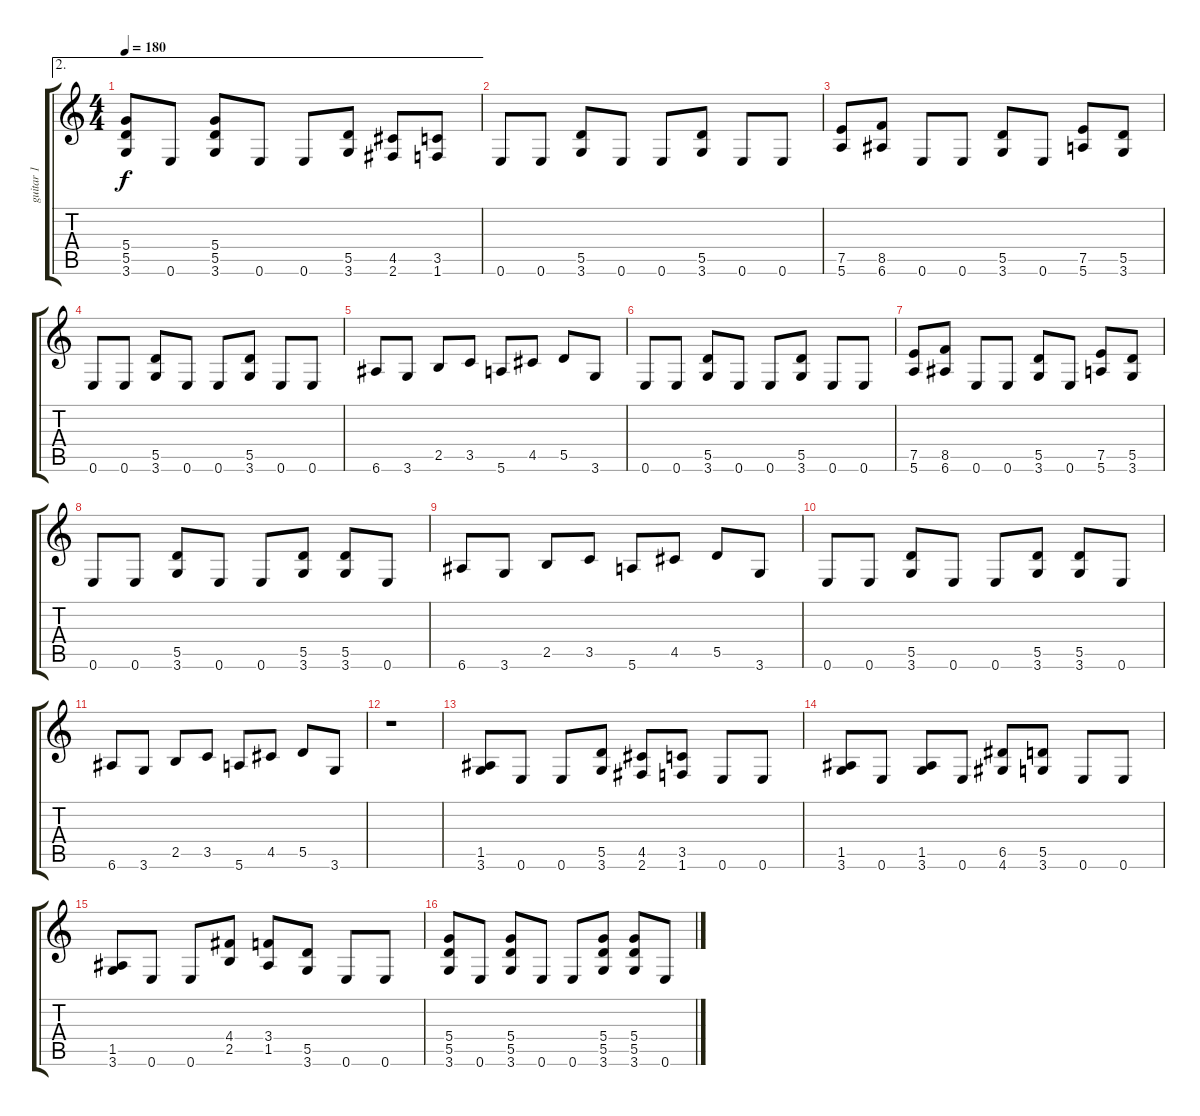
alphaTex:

\track ("guitar 1" "guitar 1") {instrument distortionguitar}
\staff {score tabs}
\tuning (E4 B3 G3 D3 A2 E2) {hide}
\ae 2
\ts (4 4)
\tempo 180
\clef g2
\ks c
(5.4 5.5 3.6).8{dy f} 0.6.8 (5.4 5.5 3.6).8 0.6.8 0.6.8 (5.5 3.6).8 (4.5 2.6).8 (3.5 1.6).8 |
0.6.8 0.6.8 (5.5 3.6).8 0.6.8 0.6.8 (5.5 3.6).8 0.6.8 0.6.8 |
(7.5 5.6).8 (8.5 6.6).8 0.6.8 0.6.8 (5.5 3.6).8 0.6.8 (7.5 5.6).8 (5.5 3.6).8 |
0.6.8 0.6.8 (5.5 3.6).8 0.6.8 0.6.8 (5.5 3.6).8 0.6.8 0.6.8 |
6.6.8 3.6.8 2.5.8 3.5.8 5.6.8 4.5.8 5.5.8 3.6.8 |
0.6.8 0.6.8 (5.5 3.6).8 0.6.8 0.6.8 (5.5 3.6).8 0.6.8 0.6.8 |
(7.5 5.6).8 (8.5 6.6).8 0.6.8 0.6.8 (5.5 3.6).8 0.6.8 (7.5 5.6).8 (5.5 3.6).8 |
0.6.8 0.6.8 (5.5 3.6).8 0.6.8 0.6.8 (5.5 3.6).8 (5.5 3.6).8 0.6.8 |
6.6.8 3.6.8 2.5.8 3.5.8 5.6.8 4.5.8 5.5.8 3.6.8 |
0.6.8 0.6.8 (5.5 3.6).8 0.6.8 0.6.8 (5.5 3.6).8 (5.5 3.6).8 0.6.8 |
6.6.8 3.6.8 2.5.8 3.5.8 5.6.8 4.5.8 5.5.8 3.6.8 |
r.1 |
(1.5 3.6).8 0.6.8 0.6.8 (5.5 3.6).8 (4.5 2.6).8 (3.5 1.6).8 0.6.8 0.6.8 |
(1.5 3.6).8 0.6.8 (1.5 3.6).8 0.6.8 (6.5 4.6).8 (5.5 3.6).8 0.6.8 0.6.8 |
(1.5 3.6).8 0.6.8 0.6.8 (4.4 2.5).8 (3.4 1.5).8 (5.5 3.6).8 0.6.8 0.6.8 |
(5.4 5.5 3.6).8 0.6.8 (5.4 5.5 3.6).8 0.6.8 0.6.8 (5.4 5.5 3.6).8 (5.4 5.5 3.6).8 0.6.8
